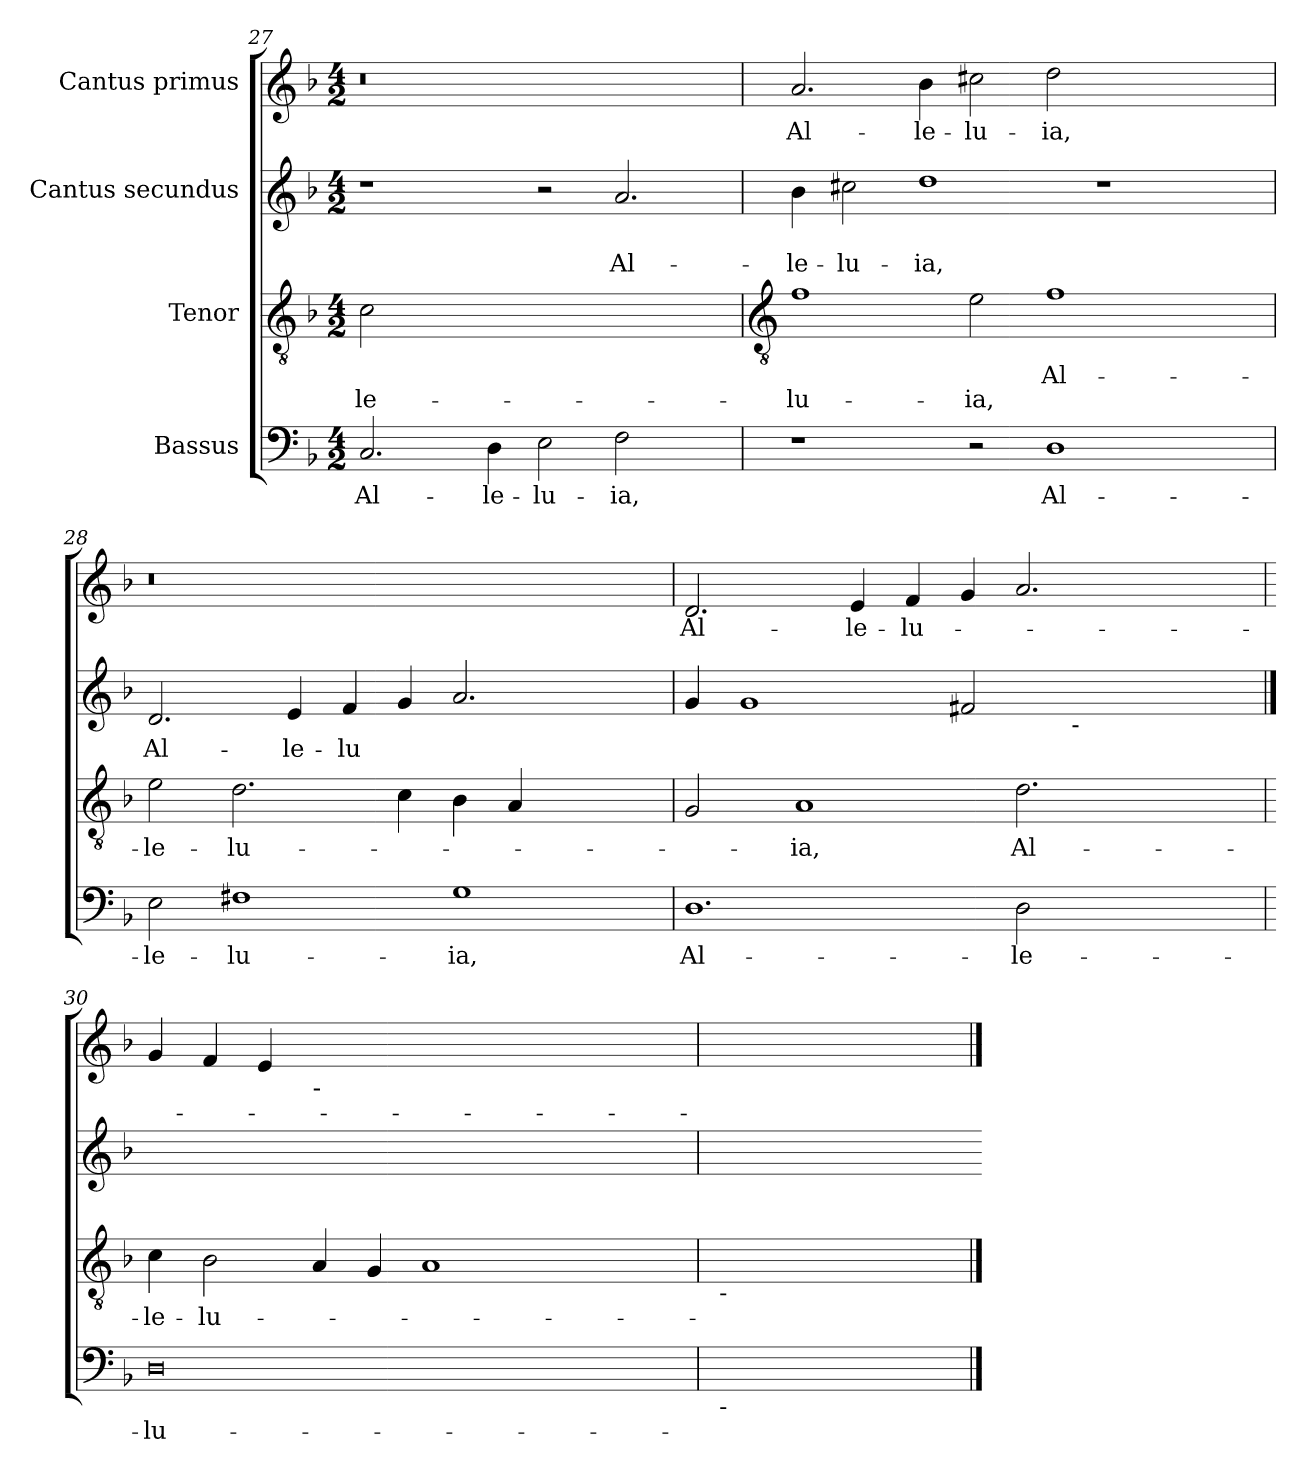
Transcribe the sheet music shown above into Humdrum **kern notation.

**kern	**text	**kern	**text	**text	**kern	**text	**text	**kern	**text
*part4	*part4	*part3	*part3	*part3	*part2	*part2	*part2	*part1	*part1
*staff4	*staff4	*staff3	*staff3	*staff3	*staff2	*staff2	*staff2	*staff1	*staff1
*I"Bassus	*	*I"Tenor	*	*	*I"Cantus secundus	*	*	*I"Cantus primus	*
!!LO:LB:g=z
*clefF4	*	*clefGv2	*	*	*clefG2	*	*	*clefG2	*
*k[b-]	*	*k[b-]	*	*	*k[b-]	*	*	*k[b-]	*
*F:	*	*F:	*	*	*F:	*	*	*F:	*
*M4/2	*	*M4/2	*	*	*M4/2	*	*	*M4/2	*
=27A	=27A	=27A	=27A	=27A	=27A	=27A	=27A	=27A	=27A
!	!LO:LY:b	!	!	!LO:LY:b	!	!	!	!	!
2.C	Al-	2c	.	-le-	1r	.	.	0r	.
.	.	1..ryy	.	.	.	.	.	.	.
!	!LO:LY:b	!	!	!	!	!	!	!	!
4D	-le-	.	.	.	.	.	.	.	.
!	!LO:LY:b	!	!	!	!	!	!	!	!
2E	-lu-	.	.	.	2r	.	.	.	.
!	!LO:LY:b	!	!	!	!	!	!LO:LY:b	!	!
2F	-ia,	.	.	.	2.a	.	Al-	.	.
4ryy	.	.	.	.	.	.	.	4ryy	.
!!LO:LB:g=z
=28	=28	=28	=28	=28	=28	=28	=28	=28	=28
*	*	*clefGv2	*	*	*	*	*	*	*
!	!	!	!	!LO:LY:b	!	!	!LO:LY:b	!	!LO:LY:b
1r	.	1f	.	-lu-	4b-	.	-le-	2.a	Al-
!	!	!	!	!	!	!	!LO:LY:b	!	!
.	.	.	.	.	2cc#X	.	-lu-	.	.
!	!	!	!	!	!	!	!LO:LY:b	!	!LO:LY:b
.	.	.	.	.	1dd	.	-ia,	4b-	-le-
!	!	!	!	!LO:LY:b	!	!	!	!	!LO:LY:b
2r	.	2e	.	-ia,	.	.	.	2cc#X	-lu-
!	!LO:LY:b	!	!LO:LY:b	!	!	!	!	!	!LO:LY:b
1D	Al-	1f	Al-	.	.	.	.	2dd	-ia,
.	.	.	.	.	1r	.	.	.	.
.	.	.	.	.	.	.	.	2.ryy	.
4ryy	.	4ryy	.	.	.	.	.	.	.
=28A	=28A	=28A	=28A	=28A	=28A	=28A	=28A	=28A	=28A
!	!LO:LY:b	!	!LO:LY:b	!	!	!LO:LY:b	!	!	!
2E	-le-	2e	-le-	.	2.d	Al-	.	0r	.
!	!LO:LY:b	!	!LO:LY:b	!	!	!	!	!	!
1F#X	-lu-	2.d	-lu-	.	.	.	.	.	.
!	!	!	!	!	!	!LO:LY:b	!	!	!
.	.	.	.	.	4e	-le-	.	.	.
!	!	!	!	!	!	!LO:LY:b	!	!	!
.	.	.	.	.	4f	-lu	.	.	.
.	.	4c	.	.	4g	.	.	.	.
!	!LO:LY:b	!	!	!	!	!	!	!	!
1G	-ia,	4B-	.	.	2.a	.	.	.	.
.	.	4A	.	.	.	.	.	.	.
.	.	2ryy	.	.	.	.	.	2ryy	.
.	.	.	.	.	4ryy	.	.	.	.
=29A	=29A	=29A	=29A	=29A	=29A	=29A	=29A	=29A	=29A
!	!LO:LY:b	!	!	!	!	!	!	!	!LO:LY:b
1.D	Al-	2G	.	.	4g	.	.	2.d	Al-
.	.	.	.	.	1g	.	.	.	.
!	!	!	!LO:LY:b	!	!	!	!	!	!
.	.	1A	-ia,	.	.	.	.	.	.
!	!	!	!	!	!	!	!	!	!LO:LY:b
.	.	.	.	.	.	.	.	4e	-le-
!	!	!	!	!	!	!	!	!	!LO:LY:b
.	.	.	.	.	.	.	.	4f	-lu-
.	.	.	.	.	2f#X	.	.	4g	.
!	!LO:LY:b	!	!LO:LY:b	!	!	!	!	!	!
2D	-le-	2.d	Al-	.	.	.	.	2.a	.
!	!	!	!	!	!LO:TX:b:t=-	!	!	!	!
!	!	!	!	!	!	!LO:LY:b	!	!	!
.	.	.	.	.	1gyy	ia.	.	.	.
2.ryy	.	.	.	.	.	.	.	.	.
.	.	2ryy	.	.	.	.	.	2ryy	.
=30A	=30A	=30A	=30A	=30A	==30A	=30A	=30A	=30A	=30A
!	!LO:LY:b	!	!LO:LY:b	!	!	!	!	!	!
0D	-lu-	4c	-le-	.	0ryy	.	.	4g	.
!	!	!	!LO:LY:b	!	!	!	!	!	!
.	.	2B-	-lu-	.	.	.	.	4f	.
.	.	.	.	.	.	.	.	4e	.
!	!	!	!	!	!	!	!	!LO:TX:b:t=-	!
!	!	!	!	!	!	!	!	!	!LO:LY:b
.	.	4A	.	.	.	.	.	[1dyy	-ia.
.	.	4G	.	.	.	.	.	.	.
.	.	1A	.	.	.	.	.	.	.
.	.	.	.	.	.	.	.	1dyy_	.
2.ryy	.	.	.	.	2.ryy	.	.	.	.
.	.	2ryy	.	.	.	.	.	.	.
=31A	=31A	=31A	=31A	=31A	=31A	=31A	=31A	=31A	=31A
!	!	!LO:TX:b:t=-	!	!	!	!	!	!	!
!LO:TX:b:t=-	!	!	!	!	!	!	!	!	!
!	!LO:LY:b	!	!LO:LY:b	!	!	!	!	!	!
1GGyy	-ia.	1Bnyy	-ia.	.	0ryy	.	.	1dyy]	.
1ryy	.	1ryy	.	.	.	.	.	1ryy	.
==	==	==	==	==	=	==	==	==	==
*-	*-	*-	*-	*-	*-	*-	*-	*-	*-
